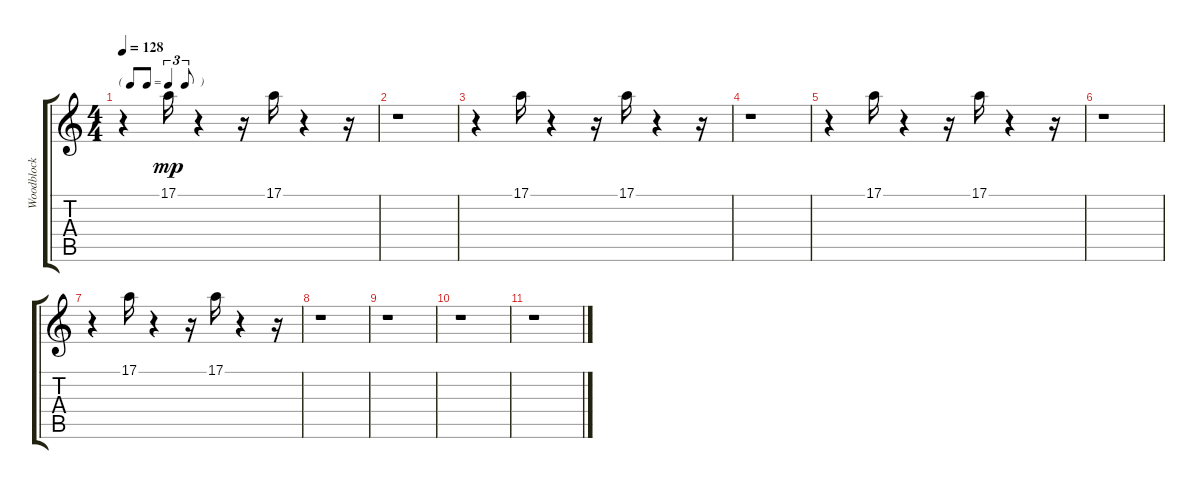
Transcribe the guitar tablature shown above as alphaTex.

\track ("Woodblock" "Woodblock") {instrument woodblock}
\staff {score tabs}
\tuning (E4 B3 G3 D3 A2 E2) {hide}
\ts (4 4)
\tf triplet8th
\tempo 128
\clef g2
\ks c
r.4{dy mp} 17.1.16 r.4 r.16 17.1.16 r.4 r.16 |
r.1 |
r.4 17.1.16 r.4 r.16 17.1.16 r.4 r.16 |
r.1 |
r.4 17.1.16 r.4 r.16 17.1.16 r.4 r.16 |
r.1 |
r.4 17.1.16 r.4 r.16 17.1.16 r.4 r.16 |
r.1 |
r.1 |
r.1 |
r.1
